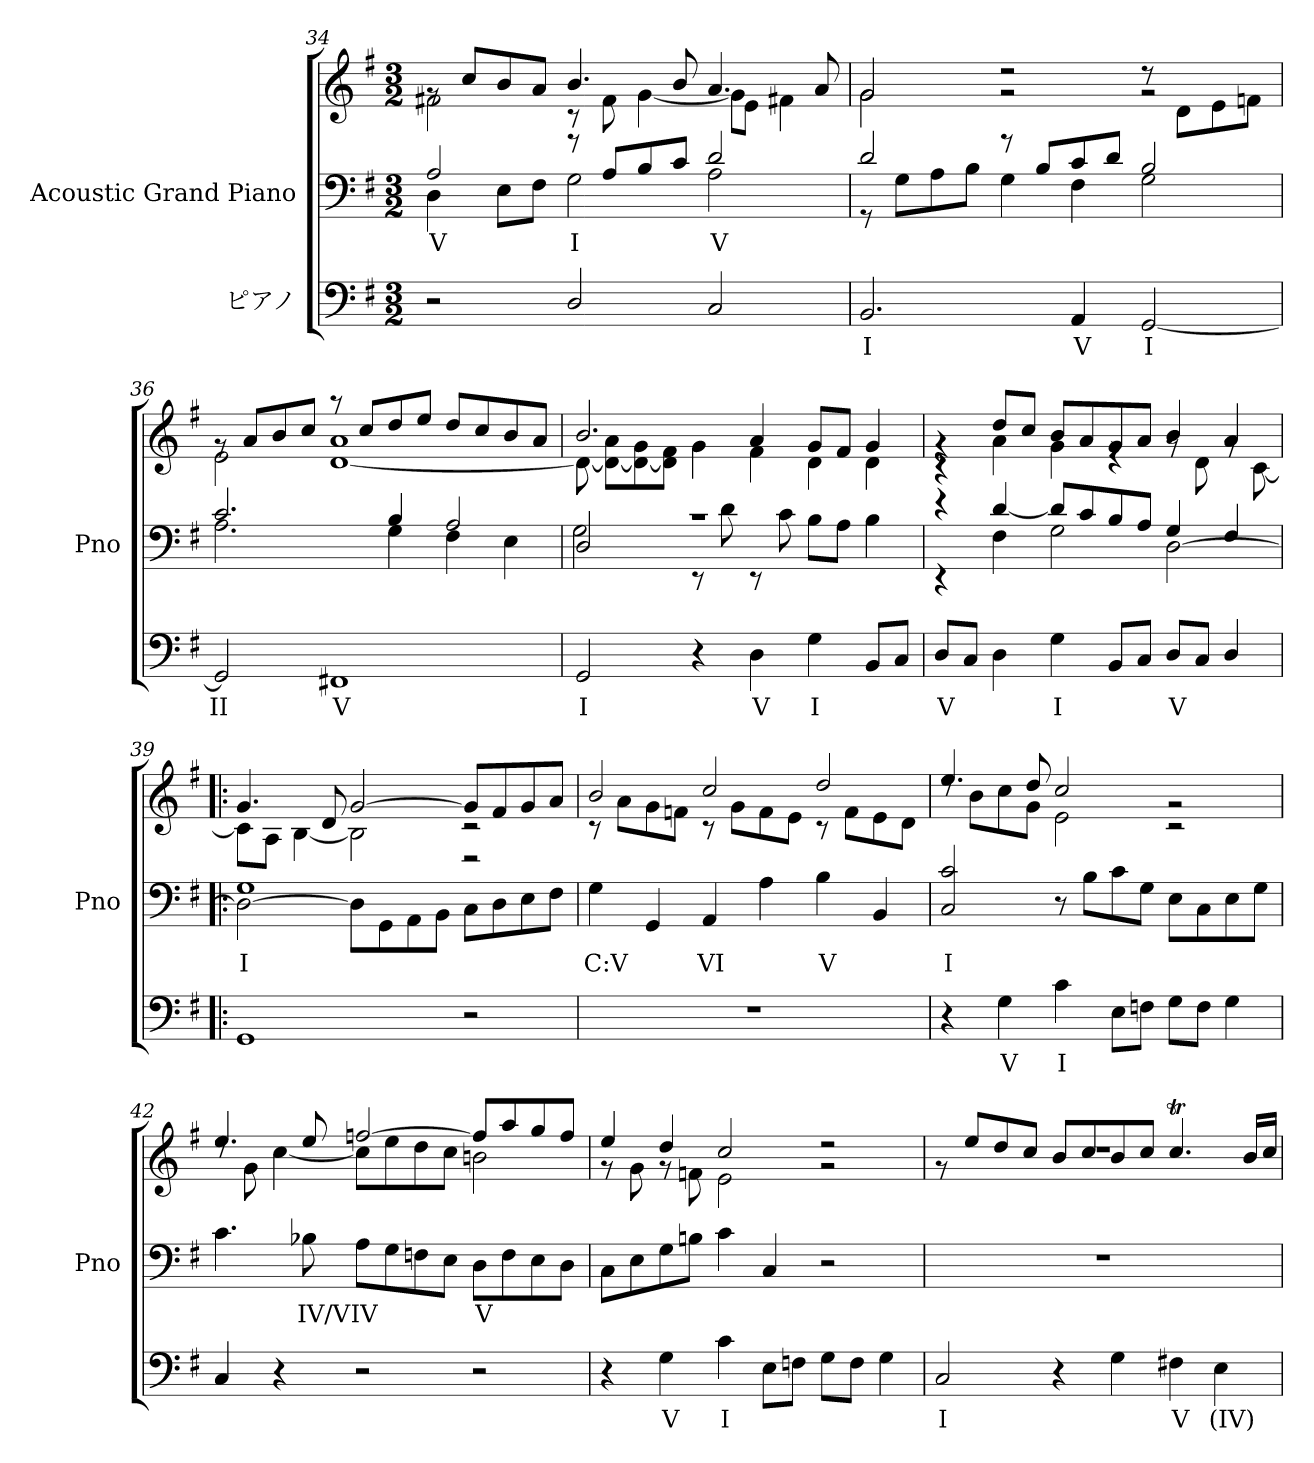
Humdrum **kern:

**kern	**text	**kern	**text	**kern
*part2	*part2	*part1	*part1	*part1
*staff3	*staff3	*staff2	*staff2	*staff1
*I"ピアノ	*	*I"Acoustic Grand Piano	*	*
*	*	*I'Pno	*	*
*clefF4	*	*clefF4	*	*clefG2
*k[f#]	*	*k[f#]	*	*k[f#]
*G:	*	*G:	*	*G:
*M3/2	*	*M3/2	*	*M3/2
=34	=34	=34	=34	=34
!	!	!	!LO:LY:b	!
*	*	*^	*	*^
2r	.	4D\	2A/	V	8rg	2f#X\
.	.	.	.	.	8cc/L	.
.	.	8E\L	.	.	8b/	.
.	.	8F#\J	.	.	8a/J	.
!	!	!	!	!LO:LY:b	!	!
2D/	.	2G\	8rg	I	4.b/	8rc
.	.	.	8A/L	.	.	8f#\
.	.	.	8B/	.	.	[<4g\
.	.	.	8c/J	.	8b/	.
!	!	!	!	!LO:LY:b	!	!
2C/	.	2A\	2d/	V	4.a/	8g\L]
.	.	.	.	.	.	8e\J
.	.	.	.	.	.	4f#X\
.	.	.	.	.	8a/	.
!!LO:LB:g=z	!!
=35	=35	=35	=35	=35	=35	=35
!	!LO:LY:b	!	!	!	!	!
2.BB/	I	8rGG	2d/	.	2g/	2g\
.	.	8G\L	.	.	.	.
.	.	8A\	.	.	.	.
.	.	8B\J	.	.	.	.
.	.	4G\	8rg	.	2rg	2rdd
.	.	.	8B/L	.	.	.
!	!LO:LY:b	!	!	!	!	!
4AA/	V	4F#\	8c/	.	.	.
.	.	.	8d/J	.	.	.
!	!LO:LY:b	!	!	!	!	!
[2GG/	I	2G\	2B/	.	2rg	8rdd
.	.	.	.	.	.	8d\L
.	.	.	.	.	.	8e\
.	.	.	.	.	.	8fn\J
=36	=36	=36	=36	=36	=36	=36
!	!LO:LY:b	!	!	!	!	!
2GG/]	II	2.A\	2.c/	.	8rg	2e\
.	.	.	.	.	8a/L	.
.	.	.	.	.	8b/	.
.	.	.	.	.	8cc/J	.
!	!LO:LY:b	!	!	!	!	!
1FF#X	V	.	.	.	8raa	[<1d 1a
.	.	.	.	.	8cc/L	.
.	.	4G\	4B/	.	8dd/	.
.	.	.	.	.	8ee/J	.
.	.	4F#\	2A/	.	8dd/L	.
.	.	.	.	.	8cc/	.
.	.	4E\	.	.	8b/	.
.	.	.	.	.	8a/J	.
=37	=37	=37	=37	=37	=37	=37
!	!LO:LY:b	!	!	!	!	!
2GG/	I	2D/	2G\	.	2.b/	8d\_
.	.	.	.	.	.	8d\_ 8a\L
.	.	.	.	.	.	8d\_ 8g\
.	.	.	.	.	.	8d\] 8f#\J
4r	.	1rc	8rEE	.	.	4g\
.	.	.	8d\	.	.	.
!	!LO:LY:b	!	!	!	!	!
4D\	V	.	8rEE	.	4a/	4f#\
.	.	.	8c\	.	.	.
!	!LO:LY:b	!	!	!	!	!
4G\	I	.	8B\L	.	8g/L	4d\
.	.	.	8A\J	.	8f#/J	.
8BB/L	.	.	4B\	.	4g/	4d\
8C/J	.	.	.	.	.	.
=38	=38	=38	=38	=38	=38	=38
!	!LO:LY:b	!	!	!	!	!
8D/L	V	4rEE	4re	.	4rg	4rc
8C/J	.	.	.	.	.	.
4D\	.	4F#\	[>4d/	.	8dd/L	4a\
.	.	.	.	.	8cc/J	.
!	!LO:LY:b	!	!	!	!	!
4G\	I	2G\	8d/L]	.	8b/L	4g\
.	.	.	8c/	.	8a/	.
8BB/L	.	.	8B/	.	8g/	4re
8C/J	.	.	8A/J	.	8a/J	.
!	!LO:LY:b	!	!	!	!	!
8D/L	V	[<2D\	4G/	.	4b/	8rg
8C/J	.	.	.	.	.	8d\
4D/	.	.	4F#/	.	4a/	8rg
.	.	.	.	.	.	[<8c\
!!LO:PB:g=z	!!
=39!|:	=39!|:	=39!|:	=39!|:	=39!|:	=39!|:	=39!|:
!	!	!	!	!LO:LY:b	!	!
1GG	.	2D\_	1G	I	4.g/	8c\L]
.	.	.	.	.	.	8A\J
.	.	.	.	.	.	[<4B\
.	.	.	.	.	8d/	.
.	.	8D\L]	.	.	[>2g/	2B\]
.	.	8GG\	.	.	.	.
.	.	8AA\	.	.	.	.
.	.	8BB\J	.	.	.	.
2r	.	8C\L	2re	.	8g/L]	2rc
.	.	8D\	.	.	8f#/	.
.	.	8E\	.	.	8g/	.
.	.	8F#\J	.	.	8a/J	.
*	*	*v	*v	*	*	*
=40	=40	=40	=40	=40	=40
!	!	!	!LO:LY:b	!	!
1.r	.	4G\	C:V	2b/	8rc
.	.	.	.	.	8a\L
.	.	4GG/	.	.	8g\
.	.	.	.	.	8fn\J
!	!	!	!LO:LY:b	!	!
.	.	4AA/	VI	2cc/	8rc
.	.	.	.	.	8g\L
.	.	4A\	.	.	8f\
.	.	.	.	.	8e\J
!	!	!	!LO:LY:b	!	!
.	.	4B\	V	2dd/	8rc
.	.	.	.	.	8f\L
.	.	4BB/	.	.	8e\
.	.	.	.	.	8d\J
=41	=41	=41	=41	=41	=41
!	!	!	!LO:LY:b	!	!
4r	.	2C/ 2c/	I	4.ee/	8rdd
.	.	.	.	.	8b\L
!	!LO:LY:b	!	!	!	!
4G\	V	.	.	.	8cc\
.	.	.	.	8dd/	8g\J
!	!LO:LY:b	!	!	!	!
4c\	I	8r	.	2cc/	2e\
.	.	8B\L	.	.	.
8E\L	.	8c\	.	.	.
8Fn\J	.	8G\J	.	.	.
8G\L	.	8E\L	.	2rg	2rc
8F\J	.	8C\	.	.	.
4G\	.	8E\	.	.	.
.	.	8G\J	.	.	.
=42	=42	=42	=42	=42	=42
4C/	.	4.c\	.	4.ee/	8rdd
.	.	.	.	.	8g\
4r	.	.	.	.	[<4cc\
!	!	!	!LO:LY:b	!	!
.	.	8B-X\	IV/V	8ee/	.
!	!	!	!LO:LY:b	!	!
2r	.	8A\L	IV	[>2ffn/	8cc\L]
.	.	8G\	.	.	8ee\
.	.	8Fn\	.	.	8dd\
.	.	8E\J	.	.	8cc\J
!	!	!	!LO:LY:b	!	!
2r	.	8D\L	V	8ff/L]	2bn\
.	.	8F\	.	8aa/	.
.	.	8E\	.	8gg/	.
.	.	8D\J	.	8ff/J	.
!!LO:LB:g=z	!!
=43	=43	=43	=43	=43	=43
!	!LO:LY:b	!	!	!	!
4r	I	8C\L	.	4ee/	8rg
.	.	8E\	.	.	8g\
!	!LO:LY:b	!	!	!	!
4G\	V	8G\	.	4dd/	8rg
.	.	8Bn\J	.	.	8fn\
!	!LO:LY:b	!	!	!	!
4c\	I	4c\	.	2cc/	2e\
8E\L	.	4C/	.	.	.
8Fn\J	.	.	.	.	.
8G\L	.	2r	.	2rg	2rdd
8F\J	.	.	.	.	.
4G\	.	.	.	.	.
=44	=44	=44	=44	=44	=44
!	!LO:LY:b	!	!	!	!
2C/	I	1.r	.	8rg	1.rdd
.	.	.	.	8ee/L	.
.	.	.	.	8dd/	.
.	.	.	.	8cc/J	.
!	!LO:LY:b	!	!	!	!
4r	G:I	.	.	8b/L	.
.	.	.	.	8cc/	.
4G\	.	.	.	8b/	.
.	.	.	.	8cc/J	.
!	!LO:LY:b	!	!	!	!
4F#X\	V	.	.	4.ccT/	.
!	!LO:LY:b	!	!	!	!
4E\	(IV)	.	.	.	.
.	.	.	.	16b/LL	.
.	.	.	.	16cc/JJ	.
*	*	*	*	*v	*v
=	=	=	=	=
*-	*-	*-	*-	*-
